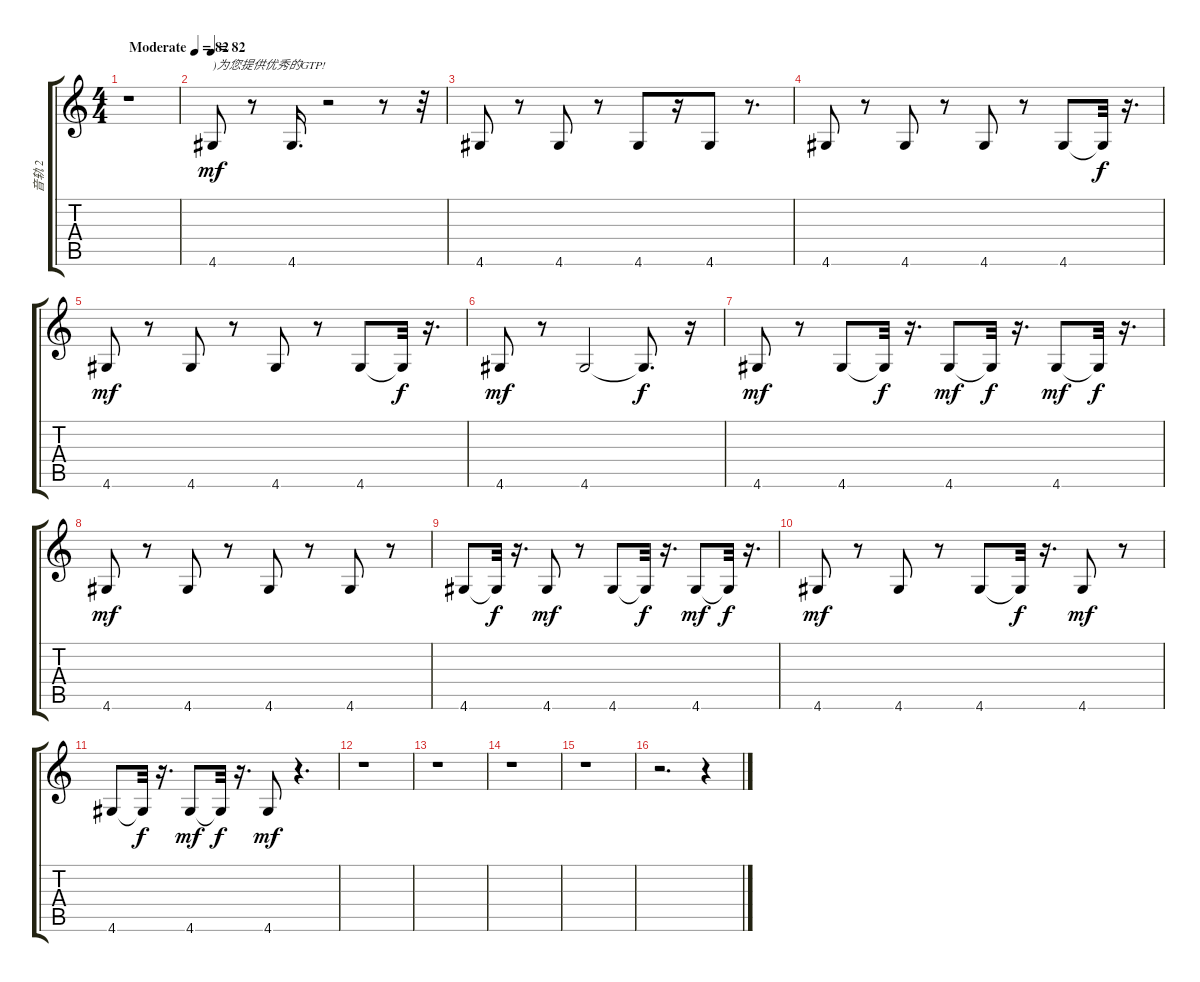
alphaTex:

\track ("音轨 2" "音轨 2") {instrument synthbass2}
\staff {score tabs}
\tuning (E4 B3 G3 D3 A2 E2) {hide}
\ts (4 4)
\tempo (82 "Moderate")
\clef g2
\ks c
r.1{dy mf instrument synthbass2} |
\tempo 82
4.6.8{txt ")为您提供优秀的GTP!"} r.8 4.6.16{d} r.2 r.8 r.32 |
4.6.8 r.8 4.6.8 r.8 4.6.8 r.16 4.6.8 r.8{d} |
4.6.8 r.8 4.6.8 r.8 4.6.8 r.8 4.6.8 4.6{t}.32{dy f} r.16{d} |
4.6.8{dy mf} r.8 4.6.8 r.8 4.6.8 r.8 4.6.8 4.6{t}.32{dy f} r.16{d} |
4.6.8{dy mf} r.8 4.6.2 4.6{t}.8{d dy f} r.16 |
4.6.8{dy mf} r.8 4.6.8 4.6{t}.32{dy f} r.16{d} 4.6.8{dy mf} 4.6{t}.32{dy f} r.16{d} 4.6.8{dy mf} 4.6{t}.32{dy f} r.16{d} |
4.6.8{dy mf} r.8 4.6.8 r.8 4.6.8 r.8 4.6.8 r.8 |
4.6.8 4.6{t}.32{dy f} r.16{d} 4.6.8{dy mf} r.8 4.6.8 4.6{t}.32{dy f} r.16{d} 4.6.8{dy mf} 4.6{t}.32{dy f} r.16{d} |
4.6.8{dy mf} r.8 4.6.8 r.8 4.6.8 4.6{t}.32{dy f} r.16{d} 4.6.8{dy mf} r.8 |
4.6.8 4.6{t}.32{dy f} r.16{d} 4.6.8{dy mf} 4.6{t}.32{dy f} r.16{d} 4.6.8{dy mf} r.4{d} |
r.1 |
r.1 |
r.1 |
r.1 |
r.2{d} r.4
